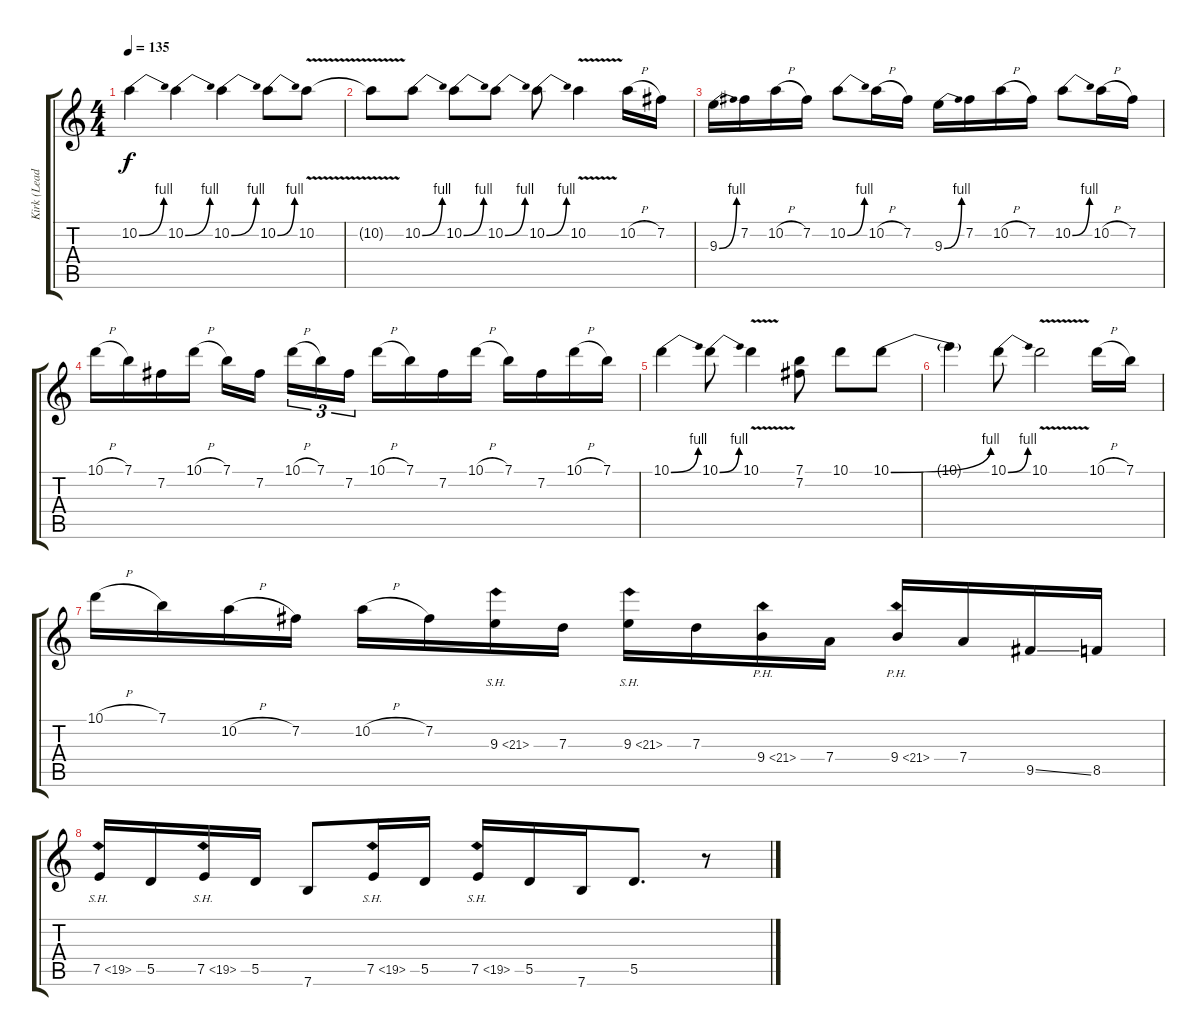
\track ("Kirk (Lead Guitar)" "Kirk (Lead") {instrument distortionguitar}
\staff {score tabs}
\tuning (E4 B3 G3 D3 A2 E2) {hide}
\ts (4 4)
\tempo 135
\clef g2
\ks c
10.2{be (bend 0 0 60 4)}.4{dy f} 10.2{be (bend 0 0 60 4)}.4 10.2{be (bend 0 0 60 4)}.4 10.2{be (bend 0 0 60 4)}.8 10.2{v}.8 |
10.2{t}.8 10.2{be (bend 0 0 60 4)}.8 10.2{be (bend 0 0 60 4)}.8 10.2{be (bend 0 0 60 4)}.8 10.2{be (bend 0 0 60 4)}.8 10.2{v}.4 10.2{h}.16 7.2.16 |
9.3{be (bend 0 0 60 4)}.16 7.2.16 10.2{h}.16 7.2.16 10.2{be (bend 0 0 60 4)}.8 10.2{h}.16 7.2.16 9.3{be (bend 0 0 60 4)}.16 7.2.16 10.2{h}.16 7.2.16 10.2{be (bend 0 0 60 4)}.8 10.2{h}.16 7.2.16 |
10.1{h}.16 7.1.16 7.2.16 10.1{h}.16 7.1.16 7.2.16{beam splitsecondary} 10.1{h}.16{tu (3 2)} 7.1.16{tu (3 2)} 7.2.16{tu (3 2)} 10.1{h}.16 7.1.16 7.2.16 10.1{h}.16 7.1.16 7.2.16 10.1{h}.16 7.1.16 |
10.1{be (bend 0 0 60 4)}.4 10.1{be (bend 0 0 60 4)}.8 10.1{v}.4 (7.1 7.2).8 10.1.8 10.1{be (bend 0 0 60 4)}.8 |
10.1{t}.4 10.1{be (bend 0 0 60 4)}.8 10.1{v}.2 10.1{h}.16 7.1.16 |
10.1{h}.16 7.1.16 10.2{h}.16 7.2.16 10.2{h}.16 7.2.16 9.3{sh 12}.16 7.3.16 9.3{sh 12}.16 7.3.16 9.4{ph 12}.16 7.4.16 9.4{ph 12}.16 7.4.16 9.5{ss}.16 8.5.16 |
7.5{sh 12}.16 5.5.16 7.5{sh 12}.16 5.5.16 7.6.8 7.5{sh 12}.16 5.5.16 7.5{sh 12}.16 5.5.16 7.6.16 5.5.8{d} r.8
